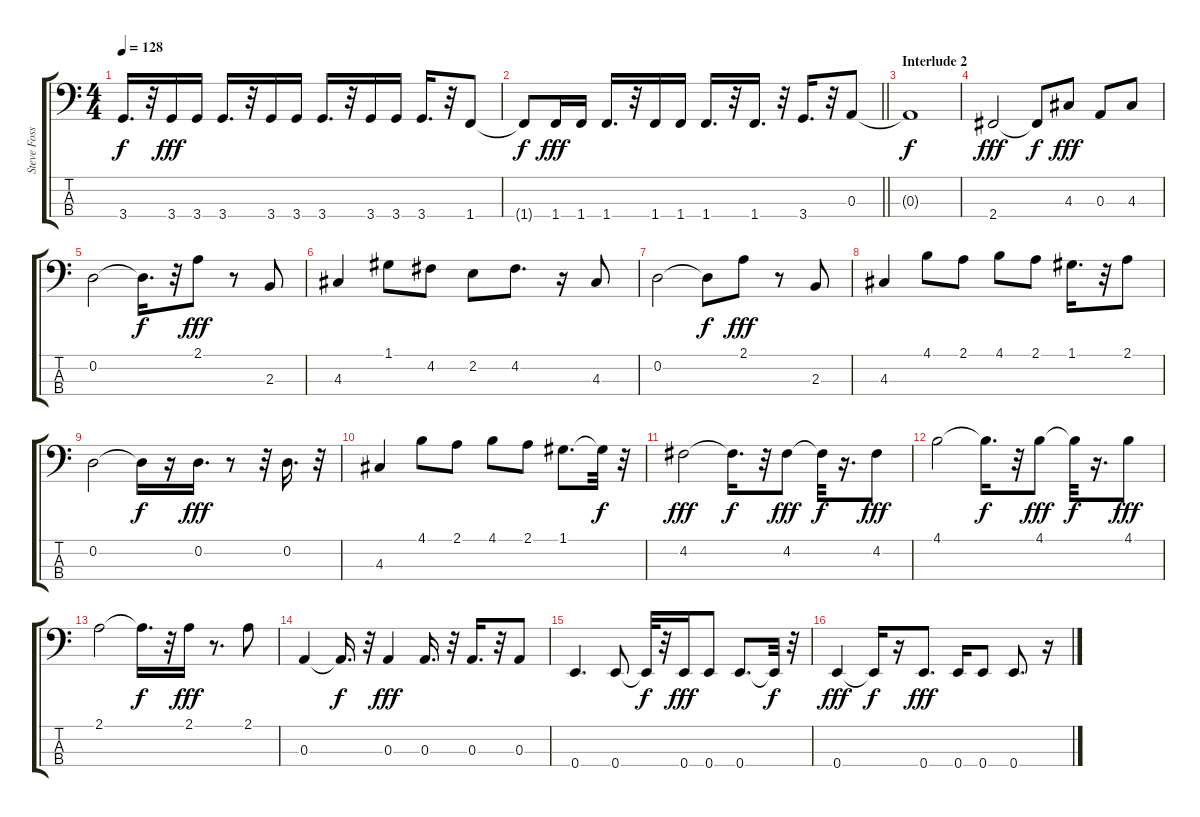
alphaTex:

\track ("Steve Fossen" "Steve Foss") {instrument electricbassfinger}
\staff {score tabs}
\tuning (G2 D2 A1 E1) {hide}
\ts (4 4)
\tempo 128
\clef f4
\ks c
3.4{t}.16{d dy f} r.32 3.4.16{dy fff} 3.4.16 3.4.16{d} r.32 3.4.16 3.4.16 3.4.16{d} r.32 3.4.16 3.4.16 3.4.16{d} r.32 1.4.8 |
\barLineRight lightlight
1.4{t}.8{dy f} 1.4.16{dy fff} 1.4.16 1.4.16{d} r.32 1.4.16 1.4.16 1.4.16{d} r.32 1.4.16{d} r.32 3.4.16{d} r.32 0.3.8 |
\section ("" "Interlude 2")
0.3{t}.1{dy f} |
2.4.2{dy fff} 2.4{t}.8{dy f} 4.3.8{dy fff} 0.3.8 4.3.8 |
0.2.2 0.2{t}.16{d dy f} r.32 2.1.8{dy fff} r.8 2.3.8 |
4.3.4 1.1.8 4.2.8 2.2.8 4.2.8{d} r.16 4.3.8 |
0.2.2 0.2{t}.8{dy f} 2.1.8{dy fff} r.8 2.3.8 |
4.3.4 4.1.8 2.1.8 4.1.8 2.1.8 1.1.16{d} r.32 2.1.8 |
0.2.2 0.2{t}.16{dy f} r.16 0.2.16{d dy fff} r.8 r.32 0.2.16{d} r.32 |
4.3.4 4.1.8 2.1.8 4.1.8 2.1.8 1.1.8{d} 1.1{t}.32{dy f} r.32 |
4.2.2{dy fff} 4.2{t}.16{d dy f} r.32 4.2.8{dy fff} 4.2{t}.32{dy f} r.16{d} 4.2.8{dy fff} |
4.1.2 4.1{t}.16{d dy f} r.32 4.1.8{dy fff} 4.1{t}.32{dy f} r.16{d} 4.1.8{dy fff} |
2.1.2 2.1{t}.16{d dy f} r.32 2.1.16{dy fff} r.8{d} 2.1.8 |
0.3.4 0.3{t}.16{d dy f} r.32 0.3.4{dy fff} 0.3.16{d} r.32 0.3.16{d} r.32 0.3.8 |
0.4.4{d} 0.4.8 0.4{t}.32{dy f} r.32 0.4.16{dy fff} 0.4.8 0.4.8{d} 0.4{t}.32{dy f} r.32 |
0.4.4{dy fff} 0.4{t}.16{dy f} r.16 0.4.8{d dy fff} 0.4.16 0.4.8 0.4.8{d} r.16
